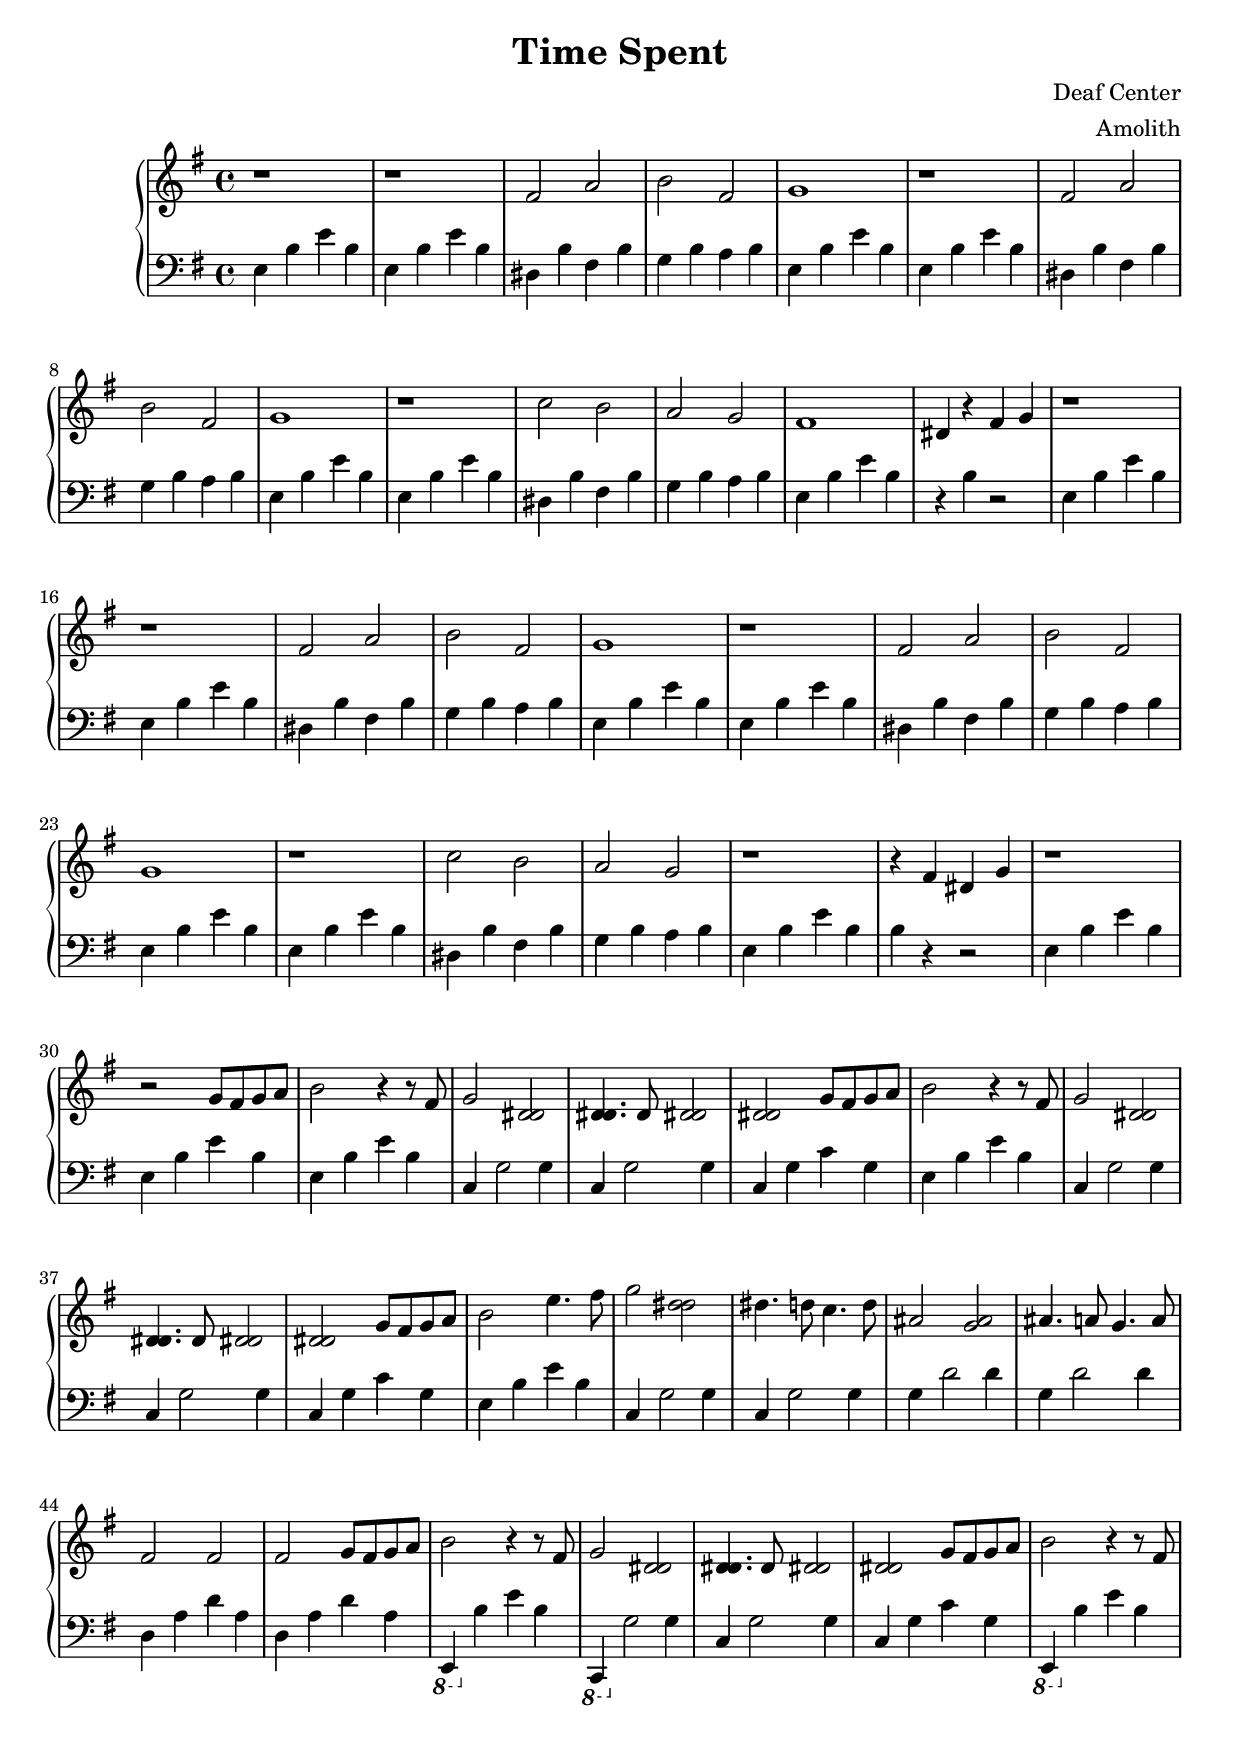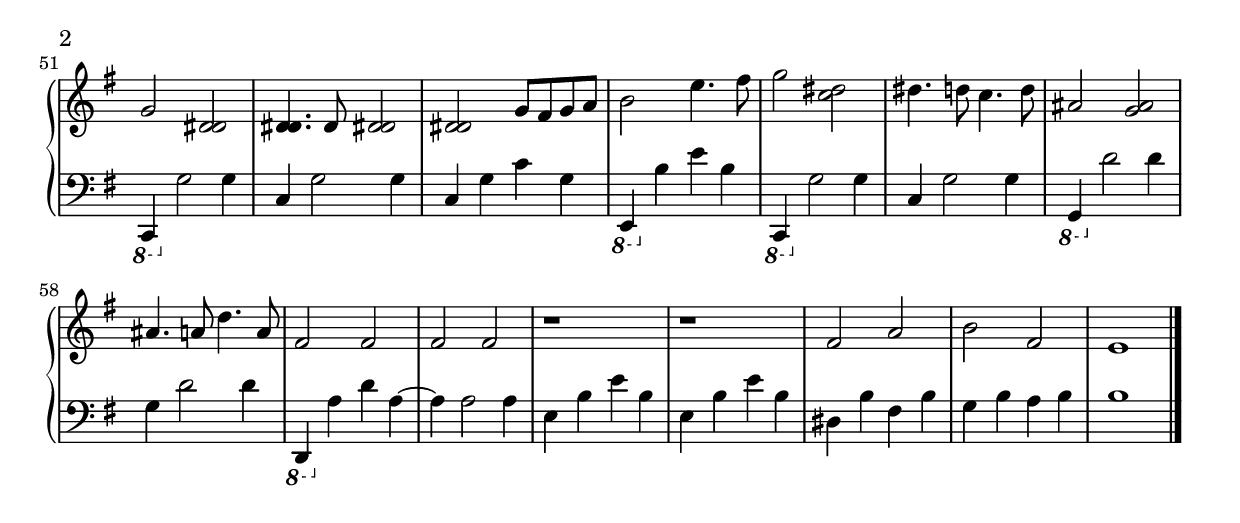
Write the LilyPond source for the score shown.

\version "2.22.1"
\header{
  title="Time Spent"
  composer="Deaf Center"
  arranger="Amolith"
}

\score {
  \new PianoStaff <<
    \new Staff \relative{
      \time 4/4
      \key g \major
      r1 | r | fis'2 a | b fis | g1 | r | fis2 a | b fis |
      g1 | r | c2 b | a g | fis1 | dis4 r fis g | r1 | r |
      fis2 a | b fis | g1 | r | fis2 a | b fis | g1 | r |
      c2 b | a g | r1 | r4 fis dis g | r1 | r2 g8 fis g a |
      b2 r4 r8 fis | g2 <d dis> | <d dis>4. d8 <d dis>2 |
      <d dis> g8 fis g a | b2 r4 r8 fis | g2 <d dis> |
      <d dis>4. d8 <d dis>2 | <d dis> g8 fis g a | b2 e4. fis8 |
      g2 <d dis> | dis4. d8 c4. d8 | ais2 <g ais> |
      ais4. a8 g4. a8 | fis2 fis | fis g8 fis g a | b2 r4 r8 fis |
      g2 <d dis>2 | <d dis>4. d8 <d dis>2 | <d dis> g8 fis g a |
      b2 r4 r8 fis | g2 <d dis> | <d dis>4. d8 <d dis>2 |
      <d dis> g8 fis g a | b2  e4. fis8 | g2 <c, dis> |
      dis4. d8 c4. d8 | ais2 <g ais> | ais4. a8 d4. a8 |
      fis2 fis | fis fis | r1 | r1 | fis2 a | b fis | e1 \bar "|."
    }

    \new Staff \relative{
      \time 4/4
      \key g \major
      \clef "bass"
      e4 b' e b | e,4 b' e b | dis, b' fis b | g b a b |
      e, b' e b | e, b' e b | dis, b' fis b | g b a b |
      e, b' e b | e, b' e b | dis, b' fis b | g b a b |
      e, b' e b | r4 b r2 | e,4 b' e b | e, b' e b |
      dis, b' fis b | g b a b | e, b' e b | e, b' e b |
      dis, b' fis b | g b a b | e, b' e b | e, b' e b |
      dis, b' fis b | g b a b | e, b' e b | b r4 r2 |
      e,4 b' e b | e, b' e b | e, b' e b | c, g'2 g4 |
      c, g'2 g4 | c, g' c g | e b' e b | c, g'2 g4 |
      c, g'2 g4 | c, g' c g | e b' e b | c, g'2 g4 |
      c, g'2 g4 | g d'2 d4 | g, d'2 d4 | d, a' d a |
      d, a' d a | \ottava #-1 e,, \ottava #0 b''' e b |
      \ottava #-1 c,,, \ottava #0  g'''2 g4 | c, g'2 g4 |
      c, g' c g | \ottava #-1 e,, \ottava #0 b''' e b |
      \ottava #-1 c,,, \ottava #0  g'''2 g4 | c, g'2 g4 |
      c, g' c g | \ottava #-1 e,, \ottava #0 b''' e b |
      \ottava #-1 c,,, \ottava #0  g'''2 g4 | c, g'2 g4 |
      \ottava #-1 g,, \ottava #0 d'''2 d4 | g, d'2 d4 |
      \ottava #-1 d,,, \ottava #0 a''' d a~ | a a2 a4 |
      e b' e b | e, b' e b | dis, b' fis b | g b a b |
      b1 \bar "|."
    }
  >>
}
